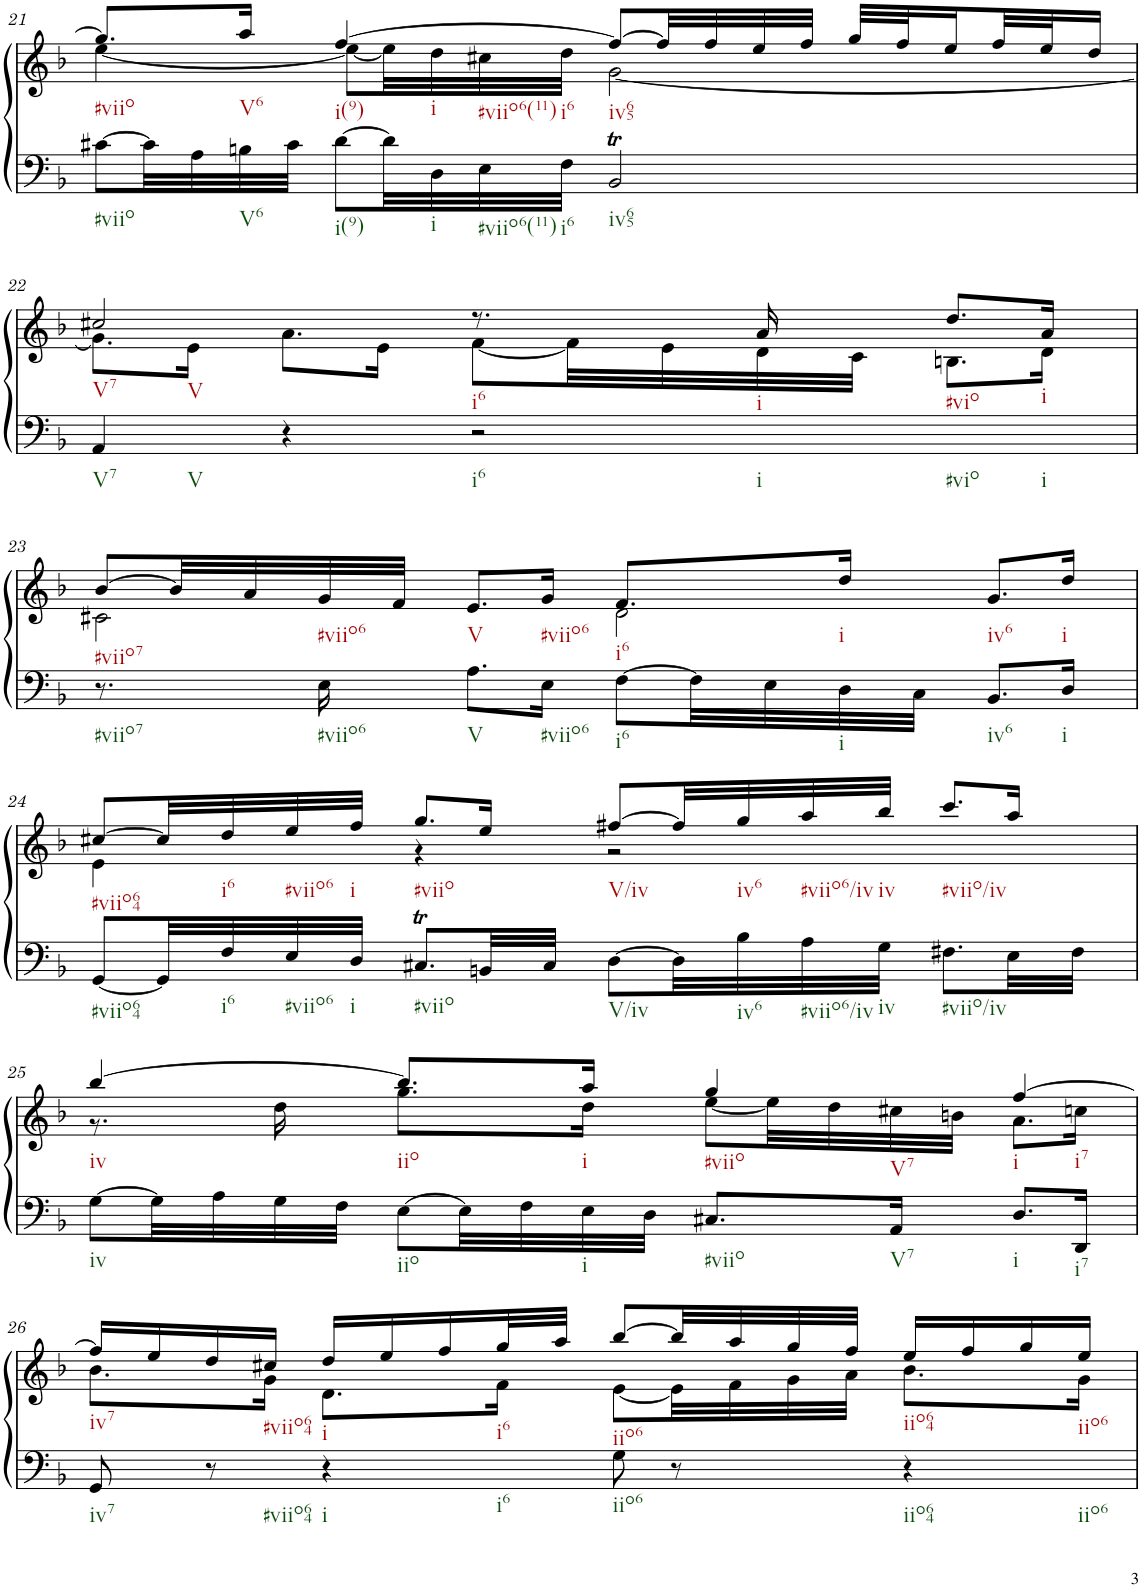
**kern	**kern
*part1	*part1
*staff2	*staff1
*I"Klavier linke Hand	*
!!LO:PB:g=z
*clefF4	*clefG2
*k[b-]	*k[b-]
*M4/4	*M4/4
*met(c)	*met(c)
=21	=21
*	*^
[8c#X\L	8.gg/L]	[4ee\
32c#\LL]	.	.
32A\	.	.
32Bn\	16aa/Jk	.
32c#\JJJ	.	.
[8d\L	[4ff/	8ee\L_
32d\LL]	.	32ee\LL]
32D\	.	32dd\
32E\	.	32cc#X\
32F\JJJ	.	32dd\JJJ
2BB-T/	8ff/L_	[2g\
.	32ff/LL]	.
.	32ff/	.
.	32ee/	.
.	32ff/JJJ	.
.	32gg/LLL	.
.	32ff/J	.
.	16ee/	.
.	32ff/L	.
.	32ee/J	.
.	16dd/JJ	.
!!LO:LB:g=z	!!
=22	=22	=22
4AA/	2cc#X/	8.g\L]
.	.	16e\Jk
4r	.	8.a\L
.	.	16e\Jk
2r	8.r	[8f\L
.	.	32f\LL]
.	.	32e\
.	16a/	32d\
.	.	32c\JJJ
.	8.dd/L	8.Bn\L
.	16a/Jk	16d\Jk
!!LO:LB:g=z	!!
=23	=23	=23
8.r	[8b-/L	2c#X\
.	32b-/LL]	.
.	32a/	.
16E\	32g/	.
.	32f/JJJ	.
8.A\L	8.e/L	.
16E\Jk	16g/Jk	.
[8F\L	8.f/L	2d\
32F\LL]	.	.
32E\	.	.
32D\	16dd/Jk	.
32C\JJJ	.	.
8.BB-/L	8.g/L	.
16D/Jk	16dd/Jk	.
!!LO:LB:g=z	!!
=24	=24	=24
[8GG/L	[8cc#X/L	4e\
32GG/LL]	32cc#/LL]	.
32F/	32dd/	.
32E/	32ee/	.
32D/JJJ	32ff/JJJ	.
8.C#Xt/L	8.gg/L	4r
32BBn/LL	16ee/Jk	.
32C#/JJJ	.	.
[8D\L	[8ff#X/L	2r
32D\LL]	32ff#/LL]	.
32B-\	32gg/	.
32A\	32aa/	.
32G\JJJ	32bb-/JJJ	.
8.F#X\L	8.ccc/L	.
32E\LL	16aa/Jk	.
32F#\JJJ	.	.
!!LO:LB:g=z	!!
=25	=25	=25
[8G\L	[4bb-/	8.r
32G\LL]	.	.
32A\	.	.
32G\	.	16dd\
32F\JJJ	.	.
[8E\L	8.bb-/L]	8.gg\L
32E\LL]	.	.
32F\	.	.
32E\	16aa/Jk	16dd\Jk
32D\JJJ	.	.
8.C#X/L	4gg/	[8ee\L
.	.	32ee\LL]
.	.	32dd\
16AA/Jk	.	32cc#X\
.	.	32bn\JJJ
8.D/L	[4ff/	8.a\L
16DD/Jk	.	16ccn\Jk
!!LO:LB:g=z	!!
=26	=26	=26
8GG/	16ff/LL]	8.b-\L
.	16ee/	.
8r	16dd/	.
.	16cc#X/JJ	16g\Jk
4r	16dd/LL	8.d\L
.	16ee/	.
.	16ff/	.
.	32gg/L	16f\Jk
.	32aa/JJJ	.
8G\	[8bb-/L	[8e\L
8r	32bb-/LL]	32e\LL]
.	32aa/	32f\
.	32gg/	32g\
.	32ff/JJJ	32a\JJJ
4r	16ee/LL	8.b-\L
.	16ff/	.
.	16gg/	.
.	16ee/JJ	16g\Jk
*	*v	*v
=	=
*-	*-
